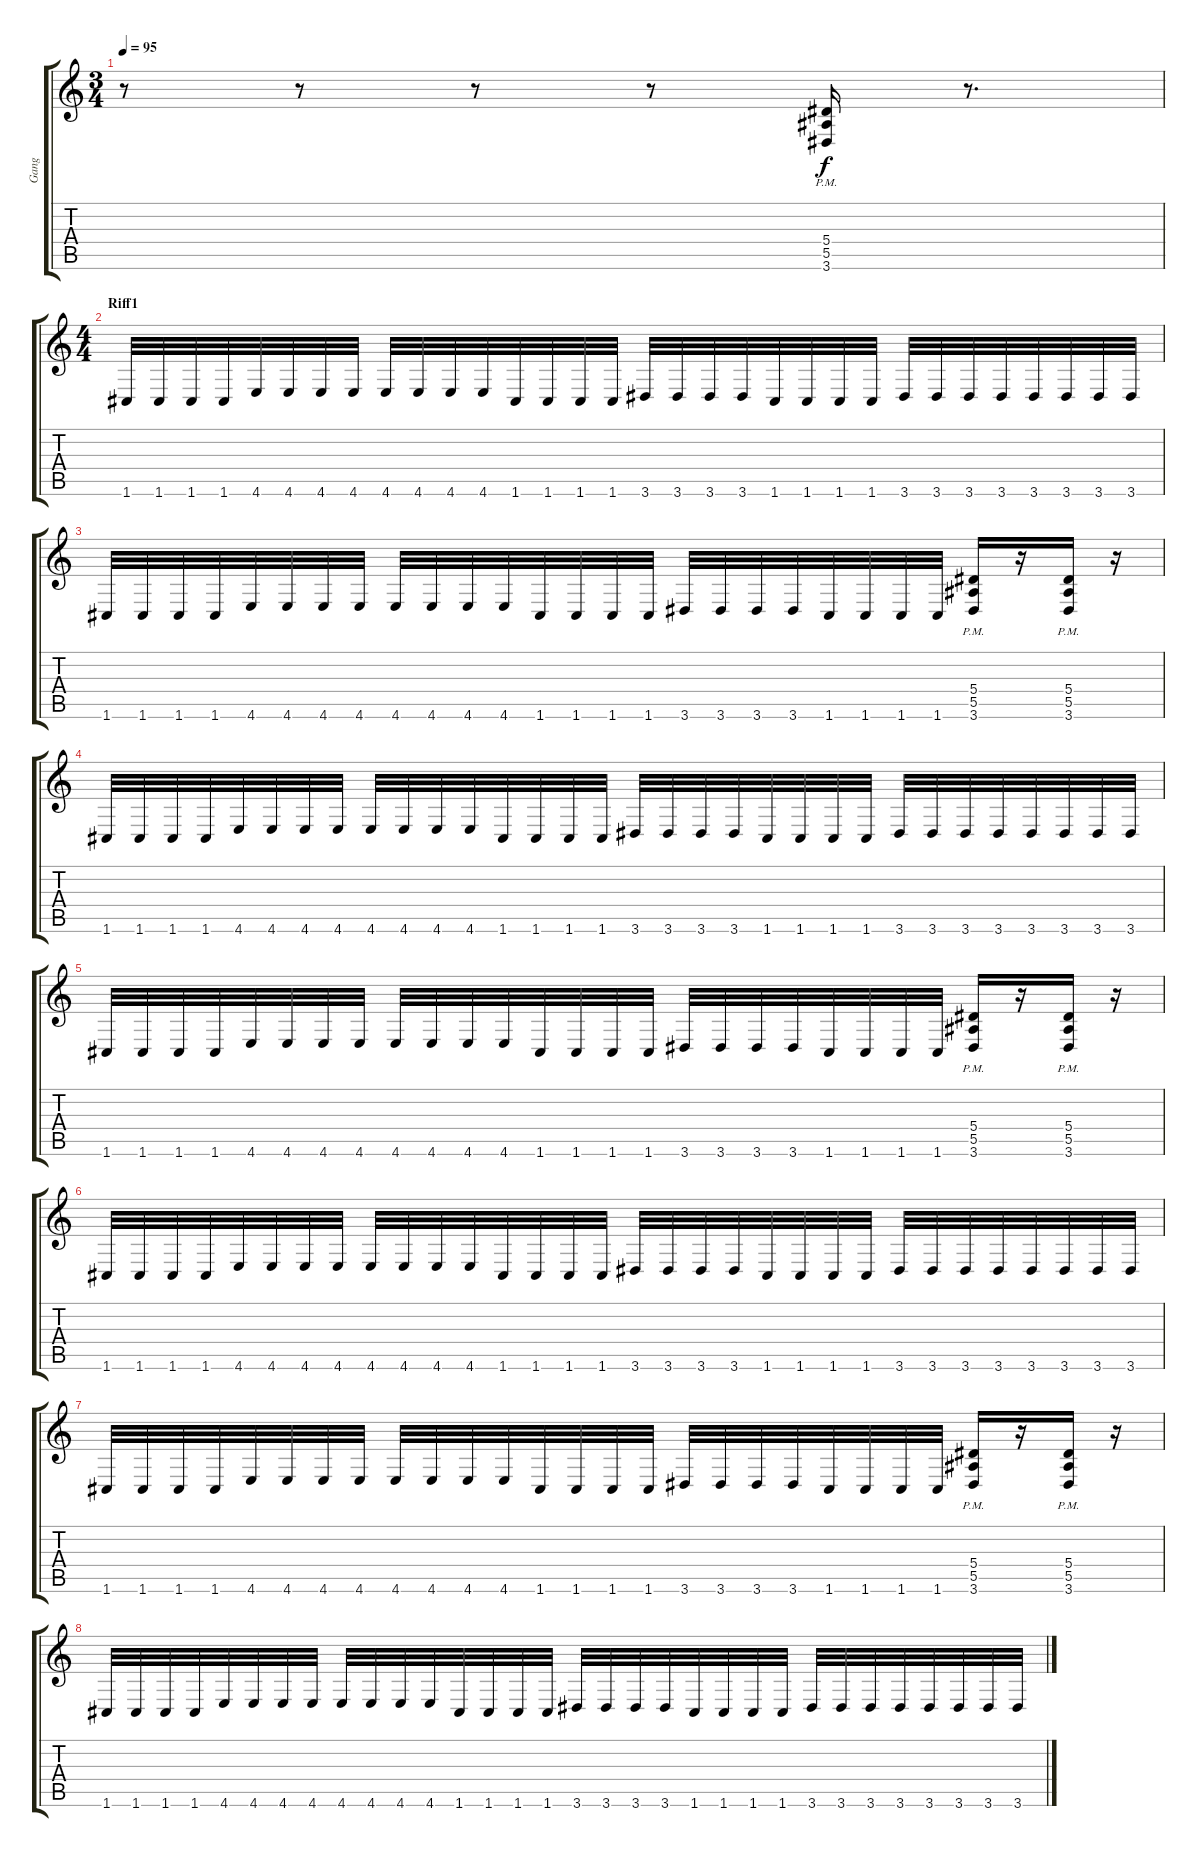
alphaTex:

\track ("Gang" "Gang") {instrument distortionguitar}
\staff {score tabs}
\tuning (C4 G3 Eb3 Bb2 F2 C2) {hide}
\ts (3 4)
\tempo 95
\clef g2
\ks c
r.8{dy f instrument distortionguitar} r.8 r.8 r.8 (5.4 5.5{pm} 3.6).16 r.8{d} |
\ts (4 4)
\section ("" "Riff1")
1.6.32 1.6.32 1.6.32 1.6.32 4.6.32 4.6.32 4.6.32 4.6.32 4.6.32 4.6.32 4.6.32 4.6.32 1.6.32 1.6.32 1.6.32 1.6.32 3.6.32 3.6.32 3.6.32 3.6.32 1.6.32 1.6.32 1.6.32 1.6.32 3.6.32 3.6.32 3.6.32 3.6.32 3.6.32 3.6.32 3.6.32 3.6.32 |
1.6.32 1.6.32 1.6.32 1.6.32 4.6.32 4.6.32 4.6.32 4.6.32 4.6.32 4.6.32 4.6.32 4.6.32 1.6.32 1.6.32 1.6.32 1.6.32 3.6.32 3.6.32 3.6.32 3.6.32 1.6.32 1.6.32 1.6.32 1.6.32 (5.4 5.5 3.6{pm}).16 r.16 (5.4 5.5 3.6{pm}).16 r.16 |
1.6.32 1.6.32 1.6.32 1.6.32 4.6.32 4.6.32 4.6.32 4.6.32 4.6.32 4.6.32 4.6.32 4.6.32 1.6.32 1.6.32 1.6.32 1.6.32 3.6.32 3.6.32 3.6.32 3.6.32 1.6.32 1.6.32 1.6.32 1.6.32 3.6.32 3.6.32 3.6.32 3.6.32 3.6.32 3.6.32 3.6.32 3.6.32 |
1.6.32 1.6.32 1.6.32 1.6.32 4.6.32 4.6.32 4.6.32 4.6.32 4.6.32 4.6.32 4.6.32 4.6.32 1.6.32 1.6.32 1.6.32 1.6.32 3.6.32 3.6.32 3.6.32 3.6.32 1.6.32 1.6.32 1.6.32 1.6.32 (5.4 5.5 3.6{pm}).16 r.16 (5.4 5.5 3.6{pm}).16 r.16 |
1.6.32 1.6.32 1.6.32 1.6.32 4.6.32 4.6.32 4.6.32 4.6.32 4.6.32 4.6.32 4.6.32 4.6.32 1.6.32 1.6.32 1.6.32 1.6.32 3.6.32 3.6.32 3.6.32 3.6.32 1.6.32 1.6.32 1.6.32 1.6.32 3.6.32 3.6.32 3.6.32 3.6.32 3.6.32 3.6.32 3.6.32 3.6.32 |
1.6.32 1.6.32 1.6.32 1.6.32 4.6.32 4.6.32 4.6.32 4.6.32 4.6.32 4.6.32 4.6.32 4.6.32 1.6.32 1.6.32 1.6.32 1.6.32 3.6.32 3.6.32 3.6.32 3.6.32 1.6.32 1.6.32 1.6.32 1.6.32 (5.4 5.5 3.6{pm}).16 r.16 (5.4 5.5 3.6{pm}).16 r.16 |
1.6.32 1.6.32 1.6.32 1.6.32 4.6.32 4.6.32 4.6.32 4.6.32 4.6.32 4.6.32 4.6.32 4.6.32 1.6.32 1.6.32 1.6.32 1.6.32 3.6.32 3.6.32 3.6.32 3.6.32 1.6.32 1.6.32 1.6.32 1.6.32 3.6.32 3.6.32 3.6.32 3.6.32 3.6.32 3.6.32 3.6.32 3.6.32
